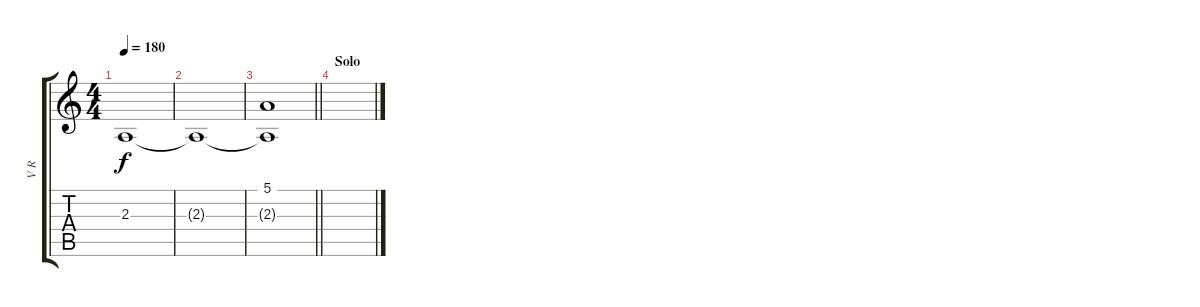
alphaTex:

\track ("V R" "V R") {instrument stringensemble1}
\staff {score tabs}
\tuning (E4 B3 G3 D3 A2 D2) {hide}
\ts (4 4)
\tempo 180
\clef g2
\ks c
2.3.1{dy f} |
2.3{t}.1 |
\barLineRight lightlight
(5.1 2.3{t}).1 |
\section ("" "Solo")
